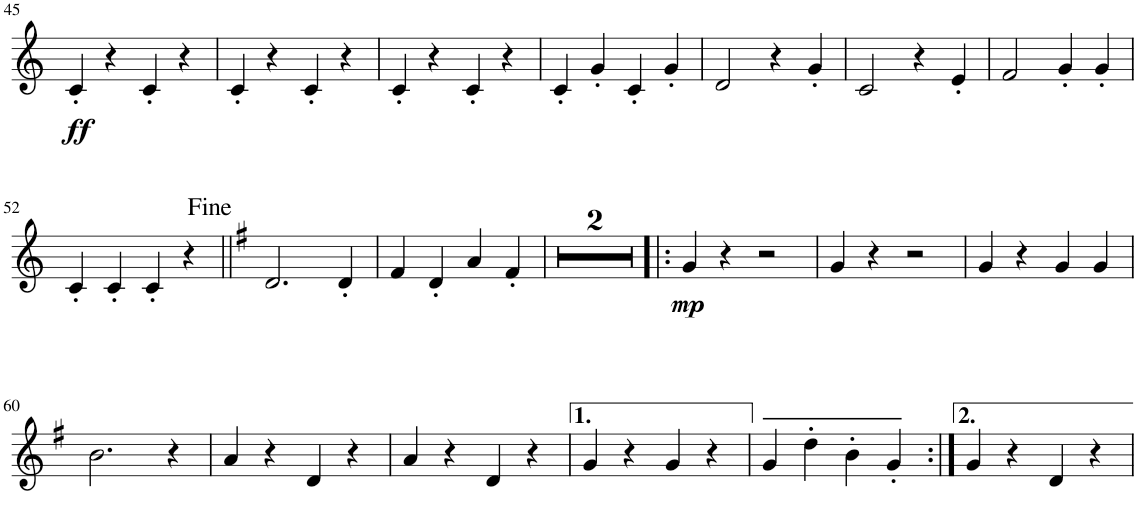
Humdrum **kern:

**kern	**dynam
*part1	*part1
*staff1	*staff1
*I"Flauta 4	*
*I'Fl	*
!!LO:PB:g=z
*clefG2	*
*k[]	*
*M4/4	*
=45	=45
!	!LO:DY:b
4c'/	ff
4r	.
4c'/	.
4r	.
=46	=46
4c'/	.
4r	.
4c'/	.
4r	.
=47	=47
4c'/	.
4r	.
4c'/	.
4r	.
=48	=48
4c'/	.
4g'/	.
4c'/	.
4g'/	.
=49	=49
2d/	.
4r	.
4g'/	.
=50	=50
2c/	.
4r	.
4e'/	.
=51	=51
2f/	.
4g'/	.
4g'/	.
!!LO:LB:g=z
=52	=52
4c'/	.
4c'/	.
4c'/	.
4r	.
=53||	=53||
*k[f#]	*
2.d/	.
4d'/	.
=54	=54
4f#/	.
4d'/	.
4a/	.
4f#'/	.
=55	=55
1r	.
=56	=56
1r	.
=57!|:	=57!|:
!	!LO:DY:b
4g/	mp
4r	.
2r	.
=58	=58
4g/	.
4r	.
2r	.
=59	=59
4g/	.
4r	.
4g/	.
4g/	.
!!LO:LB:g=z
=60	=60
2.b\	.
4r	.
=61	=61
4a/	.
4r	.
4d/	.
4r	.
=62	=62
4a/	.
4r	.
4d/	.
4r	.
=63	=63
4g/	.
4r	.
4g/	.
4r	.
=64	=64
4g/	.
4dd'\	.
4b'\	.
4g'/	.
=:|!	=:|!
*-	*-
